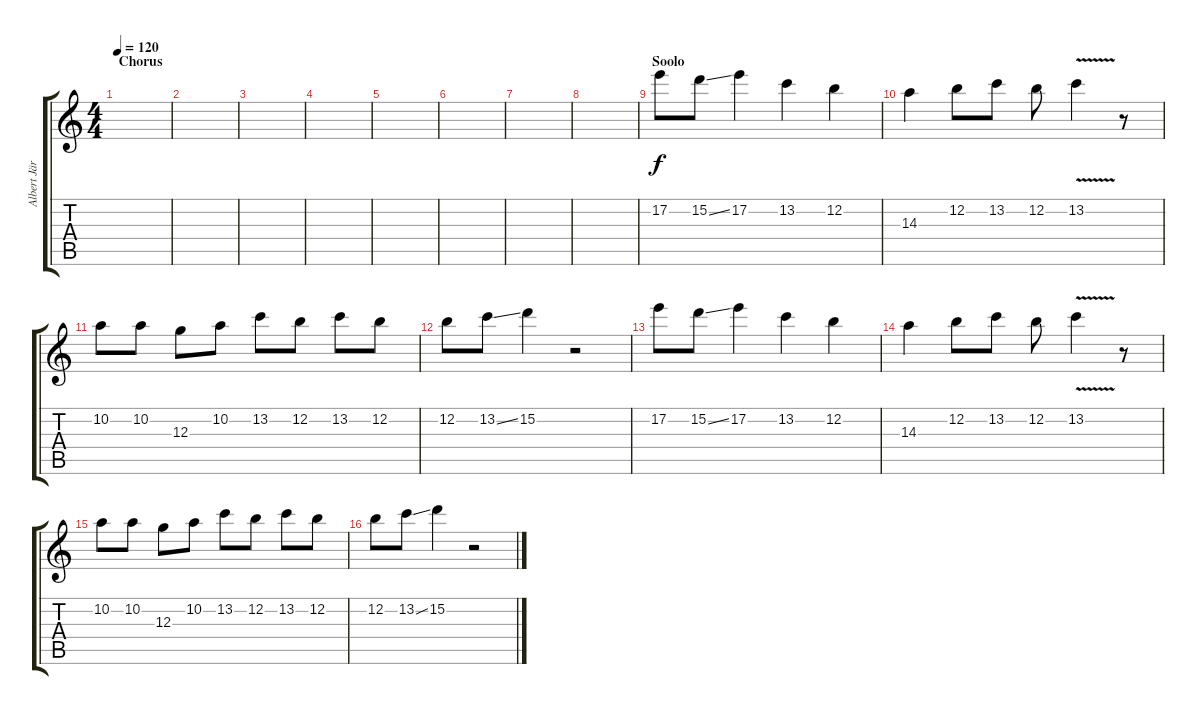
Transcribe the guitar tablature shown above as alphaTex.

\track ("Albert Järvinen (soolo)" "Albert Jär") {instrument distortionguitar}
\staff {score tabs}
\tuning (E4 B3 G3 D3 A2 E2) {hide}
\ts (4 4)
\section ("" "Chorus")
\tempo 120
\clef g2
\ks c
|
|
|
|
|
|
|
|
\section ("" "Soolo")
17.2.8 15.2{ss}.8 17.2.4 13.2.4 12.2.4 |
14.3.4 12.2.8 13.2.8 12.2.8 13.2{v}.4 r.8 |
10.2.8 10.2.8 12.3.8 10.2.8 13.2.8 12.2.8 13.2.8 12.2.8 |
12.2.8 13.2{ss}.8 15.2.4 r.2 |
17.2.8 15.2{ss}.8 17.2.4 13.2.4 12.2.4 |
14.3.4 12.2.8 13.2.8 12.2.8 13.2{v}.4 r.8 |
10.2.8 10.2.8 12.3.8 10.2.8 13.2.8 12.2.8 13.2.8 12.2.8 |
12.2.8 13.2{ss}.8 15.2.4 r.2
